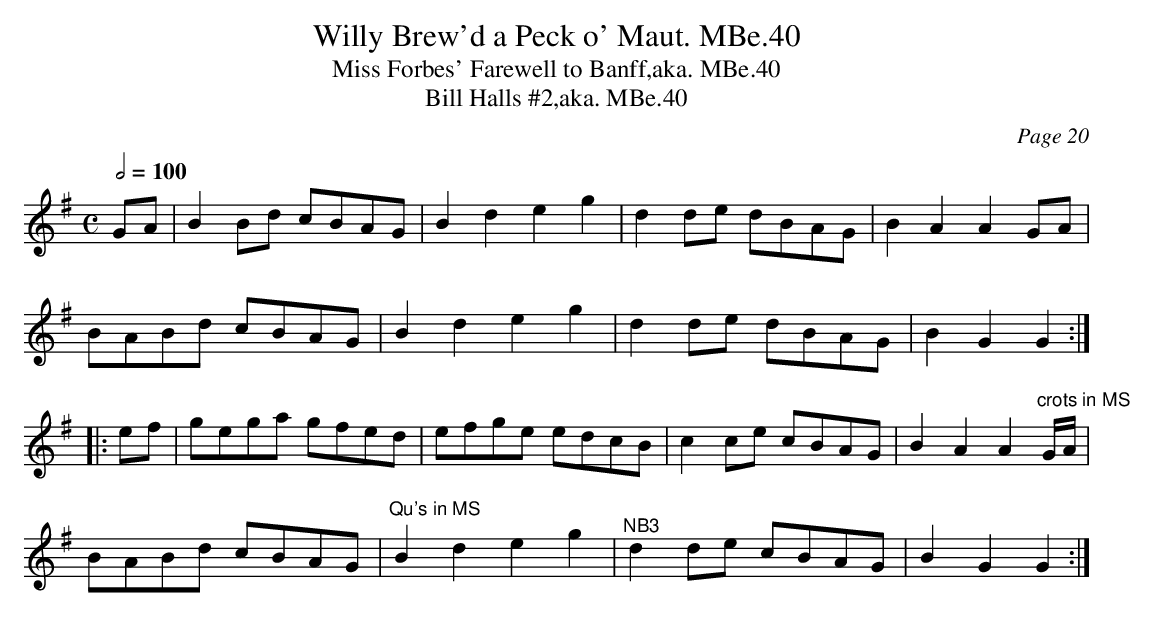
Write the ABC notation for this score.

X:1
C:Page 20
T:Willy Brew'd a Peck o' Maut. MBe.40
T:Miss Forbes' Farewell to Banff,aka. MBe.40
T:Bill Halls #2,aka. MBe.40
M:C
L:1/8
Q:1/2=100
K:G
GA|B2 Bd cBAG|B2 d2 e2 g2|d2 de dBAG|B2 A2 A2 GA|
BABd cBAG|B2 d2 e2 g2|d2 de dBAG|B2 G2 G2:|
|:ef|gega gfed|efge edcB|c2 ce cBAG|B2 A2 A2 "crots in MS"G/A/|
BABd cBAG|"^Qu's in MS"B2 d2 e2 g2|"^NB3"d2 de cBAG|B2 G2 G2:|
